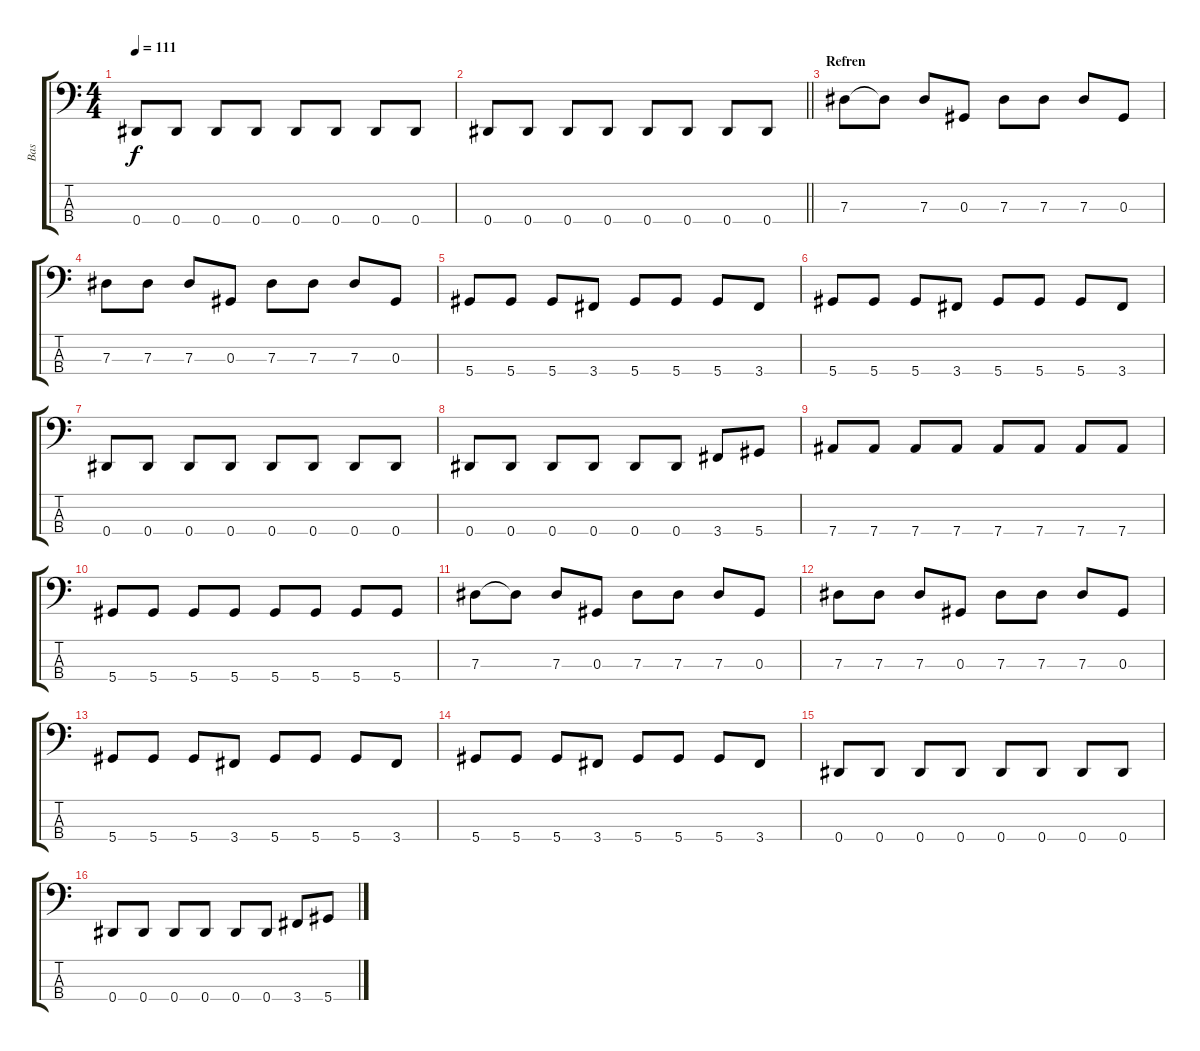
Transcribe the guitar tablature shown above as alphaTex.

\track ("Bas" "Bas") {instrument electricbassfinger}
\staff {score tabs}
\tuning (Gb2 Db2 Ab1 Eb1) {hide}
\ts (4 4)
\tempo 111
\clef f4
\ks c
0.4.8{dy f} 0.4.8 0.4.8 0.4.8 0.4.8 0.4.8 0.4.8 0.4.8 |
\barLineRight lightlight
0.4.8 0.4.8 0.4.8 0.4.8 0.4.8 0.4.8 0.4.8 0.4.8 |
\section ("" "Refren")
7.3.8 7.3{t}.8 7.3.8 0.3.8 7.3.8 7.3.8 7.3.8 0.3.8 |
7.3.8 7.3.8 7.3.8 0.3.8 7.3.8 7.3.8 7.3.8 0.3.8 |
5.4.8 5.4.8 5.4.8 3.4.8 5.4.8 5.4.8 5.4.8 3.4.8 |
5.4.8 5.4.8 5.4.8 3.4.8 5.4.8 5.4.8 5.4.8 3.4.8 |
0.4.8 0.4.8 0.4.8 0.4.8 0.4.8 0.4.8 0.4.8 0.4.8 |
0.4.8 0.4.8 0.4.8 0.4.8 0.4.8 0.4.8 3.4.8 5.4.8 |
7.4.8 7.4.8 7.4.8 7.4.8 7.4.8 7.4.8 7.4.8 7.4.8 |
5.4.8 5.4.8 5.4.8 5.4.8 5.4.8 5.4.8 5.4.8 5.4.8 |
7.3.8 7.3{t}.8 7.3.8 0.3.8 7.3.8 7.3.8 7.3.8 0.3.8 |
7.3.8 7.3.8 7.3.8 0.3.8 7.3.8 7.3.8 7.3.8 0.3.8 |
5.4.8 5.4.8 5.4.8 3.4.8 5.4.8 5.4.8 5.4.8 3.4.8 |
5.4.8 5.4.8 5.4.8 3.4.8 5.4.8 5.4.8 5.4.8 3.4.8 |
0.4.8 0.4.8 0.4.8 0.4.8 0.4.8 0.4.8 0.4.8 0.4.8 |
0.4.8 0.4.8 0.4.8 0.4.8 0.4.8 0.4.8 3.4.8 5.4.8
